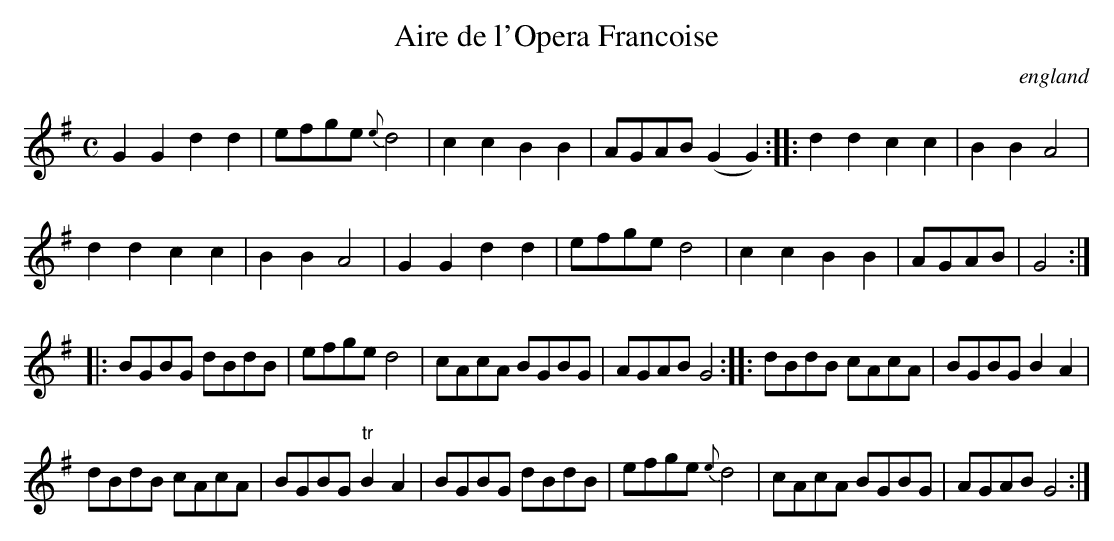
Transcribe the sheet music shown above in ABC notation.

X:1
T:Aire de l'Opera Francoise
O:england
M:C
K:G
G2G2 d2d2| efge {e}d4| c2c2 B2B2| AGAB (G2G2)::\
d2d2 c2c2| B2B2 A4|
d2d2 c2c2| B2B2 A4|\
G2G2 d2d2| efge d4| c2c2 B2B2| AGAB| G4::
BGBG dBdB| efge d4| cAcA BGBG| AGAB G4::\
dBdB cAcA| BGBG B2A2|
dBdB cAcA| BGBG "tr"B2A2|\
BGBG dBdB| efge {e}d4| cAcA BGBG| AGAB G4:|
